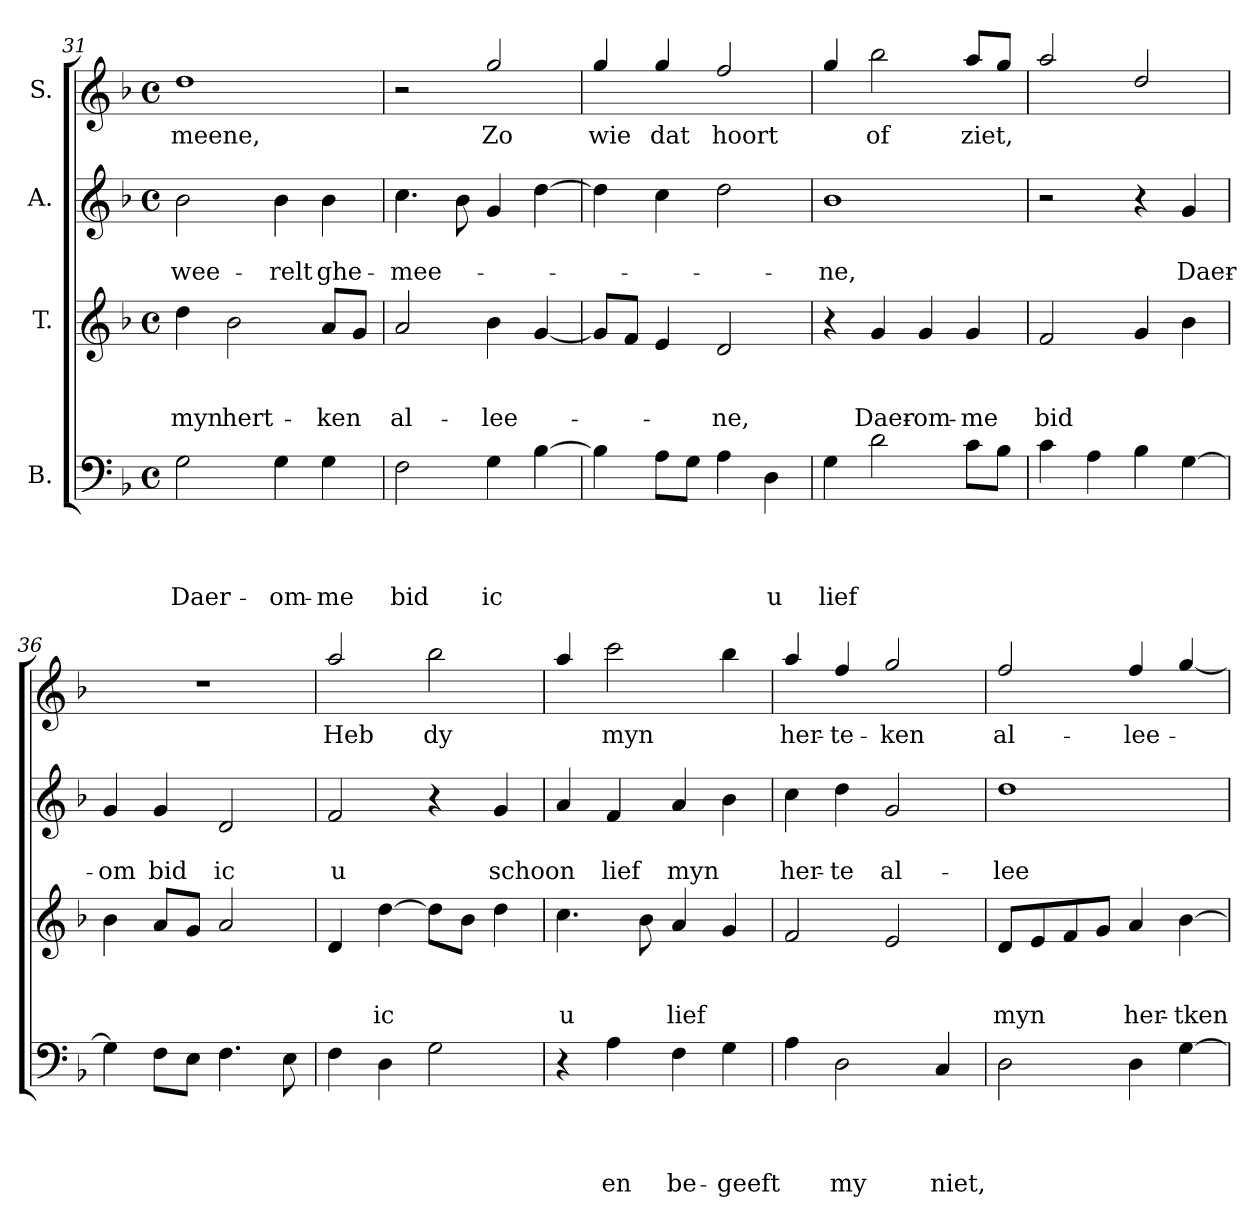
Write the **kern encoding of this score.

**kern	**text	**text	**text	**text	**kern	**text	**text	**text	**kern	**text	**text	**kern	**text
*part4	*part4	*part4	*part4	*part4	*part3	*part3	*part3	*part3	*part2	*part2	*part2	*part1	*part1
*staff4	*staff4	*staff4	*staff4	*staff4	*staff3	*staff3	*staff3	*staff3	*staff2	*staff2	*staff2	*staff1	*staff1
*I"B.	*	*	*	*	*I"T.	*	*	*	*I"A.	*	*	*I"S.	*
*clefF4	*	*	*	*	*clefG2	*	*	*	*clefG2	*	*	*clefG2	*
*	*	*	*	*	*	*	*	*	*	*	*	*ITrd8c14	*
*k[b-]	*	*	*	*	*k[b-]	*	*	*	*k[b-]	*	*	*k[b-]	*
*F:	*	*	*	*	*F:	*	*	*	*F:	*	*	*F:	*
*M4/4	*	*	*	*	*M4/4	*	*	*	*M4/4	*	*	*M4/4	*
*met(c)	*	*	*	*	*met(c)	*	*	*	*met(c)	*	*	*met(c)	*
=31	=31	=31	=31	=31	=31	=31	=31	=31	=31	=31	=31	=31	=31
2G\	.	.	.	Daer-	4dd\	.	.	myn	2b-\	.	wee-	1d	-meene,
.	.	.	.	.	2b-\	.	.	hert-	.	.	.	.	.
4G\	.	.	.	-om-	.	.	.	.	4b-\	.	-relt	.	.
4G\	.	.	.	-me	8a/L	.	.	-ken	4b-\	.	ghe-	.	.
.	.	.	.	.	8g/J	.	.	.	.	.	.	.	.
=32	=32	=32	=32	=32	=32	=32	=32	=32	=32	=32	=32	=32	=32
2F\	.	.	.	bid	2a/	.	.	al-	4.cc\	.	-mee-	2r	.
.	.	.	.	.	.	.	.	.	8b-\	.	.	.	.
4G\	.	.	.	ic	4b-\	.	.	-lee-	4g/	.	.	2g/	Zo
[4B-\	.	.	.	.	[4g/	.	.	.	[4dd\	.	.	.	.
=33	=33	=33	=33	=33	=33	=33	=33	=33	=33	=33	=33	=33	=33
4B-\]	.	.	.	.	8g/L]	.	.	.	4dd\]	.	.	4g/	wie
.	.	.	.	.	8f/J	.	.	.	.	.	.	.	.
8A\L	.	.	.	.	4e/	.	.	.	4cc\	.	.	4g/	dat
8G\J	.	.	.	.	.	.	.	.	.	.	.	.	.
4A\	.	.	.	.	2d/	.	.	-ne,	2dd\	.	.	2f/	hoort
4D\	.	.	.	u	.	.	.	.	.	.	.	.	.
=34	=34	=34	=34	=34	=34	=34	=34	=34	=34	=34	=34	=34	=34
4G\	.	.	.	lief	4r	.	.	.	1b-	.	-ne,	4g/	.
2d\	.	.	.	.	4g/	.	.	Daer-	.	.	.	2b-\	of
.	.	.	.	.	4g/	.	.	-om-	.	.	.	.	.
8c\L	.	.	.	.	4g/	.	.	-me	.	.	.	8a/L	ziet,
8B-\J	.	.	.	.	.	.	.	.	.	.	.	8g/J	.
=35	=35	=35	=35	=35	=35	=35	=35	=35	=35	=35	=35	=35	=35
4c\	.	.	.	.	2f/	.	.	bid	2r	.	.	2a/	.
4A\	.	.	.	.	.	.	.	.	.	.	.	.	.
4B-\	.	.	.	.	4g/	.	.	.	4r	.	.	2d/	.
[4G\	.	.	.	.	4b-\	.	.	.	4g/	.	Daer-	.	.
!!LO:LB:g=z
=36	=36	=36	=36	=36	=36	=36	=36	=36	=36	=36	=36	=36	=36
4G\]	.	.	.	.	4b-\	.	.	.	4g/	.	-om	1r	.
8F\L	.	.	.	.	8a/L	.	.	.	4g/	.	bid	.	.
8E\J	.	.	.	.	8g/J	.	.	.	.	.	.	.	.
4.F\	.	.	.	.	2a/	.	.	.	2d/	.	ic	.	.
8E\	.	.	.	.	.	.	.	.	.	.	.	.	.
=37	=37	=37	=37	=37	=37	=37	=37	=37	=37	=37	=37	=37	=37
4F\	.	.	.	.	4d/	.	.	.	2f/	.	u	2a/	Heb
4D\	.	.	.	.	[4dd\	.	.	ic	.	.	.	.	.
2G\	.	.	.	.	8dd\L]	.	.	.	4r	.	.	2b-\	dy
.	.	.	.	.	8b-\J	.	.	.	.	.	.	.	.
.	.	.	.	.	4dd\	.	.	.	4g/	.	schoon	.	.
=38	=38	=38	=38	=38	=38	=38	=38	=38	=38	=38	=38	=38	=38
4r	.	.	.	.	4.cc\	.	.	u	4a/	.	.	4a/	.
4A\	.	.	.	en	.	.	.	.	4f/	.	lief	2cc\	myn
.	.	.	.	.	8b-\	.	.	.	.	.	.	.	.
4F\	.	.	.	be-	4a/	.	.	lief	4a/	.	myn	.	.
4G\	.	.	.	-geeft	4g/	.	.	.	4b-\	.	.	4b-\	.
=39	=39	=39	=39	=39	=39	=39	=39	=39	=39	=39	=39	=39	=39
4A\	.	.	.	.	2f/	.	.	.	4cc\	.	her-	4a/	her-
2D\	.	.	.	my	.	.	.	.	4dd\	.	-te	4f/	-te-
.	.	.	.	.	2e/	.	.	.	2g/	.	al-	2g/	-ken
4C/	.	.	.	niet,	.	.	.	.	.	.	.	.	.
=40	=40	=40	=40	=40	=40	=40	=40	=40	=40	=40	=40	=40	=40
2D\	.	.	.	.	8d/L	.	.	myn	1dd	.	-lee-	2f/	al-
.	.	.	.	.	8e/	.	.	.	.	.	.	.	.
.	.	.	.	.	8f/	.	.	.	.	.	.	.	.
.	.	.	.	.	8g/J	.	.	.	.	.	.	.	.
4D\	.	.	.	.	4a/	.	.	her-	.	.	.	4f/	-lee-
[4G\	.	.	.	.	[4b-\	.	.	-tken	.	.	.	[4g/	.
=	=	=	=	=	=	=	=	=	=	=	=	=	=
*-	*-	*-	*-	*-	*-	*-	*-	*-	*-	*-	*-	*-	*-
